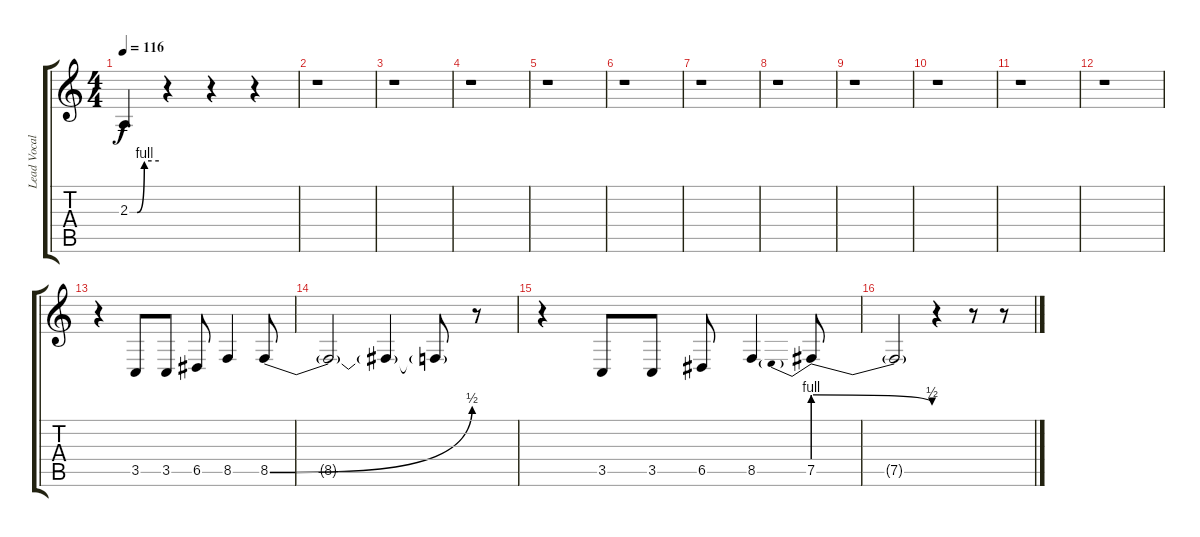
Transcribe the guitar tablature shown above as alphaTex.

\track ("Lead Vocal" "Lead Vocal") {instrument lead2sawtooth}
\staff {score tabs}
\tuning (E4 B3 G3 D3 A2 E2) {hide}
\ts (4 4)
\tempo 116
\clef g2
\ks c
2.3{be (custom 0 0 15 0 30 4 60 4)}.4{dy f} r.4 r.4 r.4 |
r.1 |
r.1 |
r.1 |
r.1 |
r.1 |
r.1 |
r.1 |
r.1 |
r.1 |
r.1 |
r.1 |
r.4 3.5.8 3.5.8 6.5.8 8.5.4 8.5{be (bend 0 0 60 2)}.8 |
8.5{t}.2 8.5{t}.4 8.5{t}.8 r.8 |
r.4 3.5.8 3.5.8 6.5.8 8.5.4 7.5{be (prebendrelease 0 4 60 2)}.8 |
7.5{t}.2 r.4 r.8 r.8
